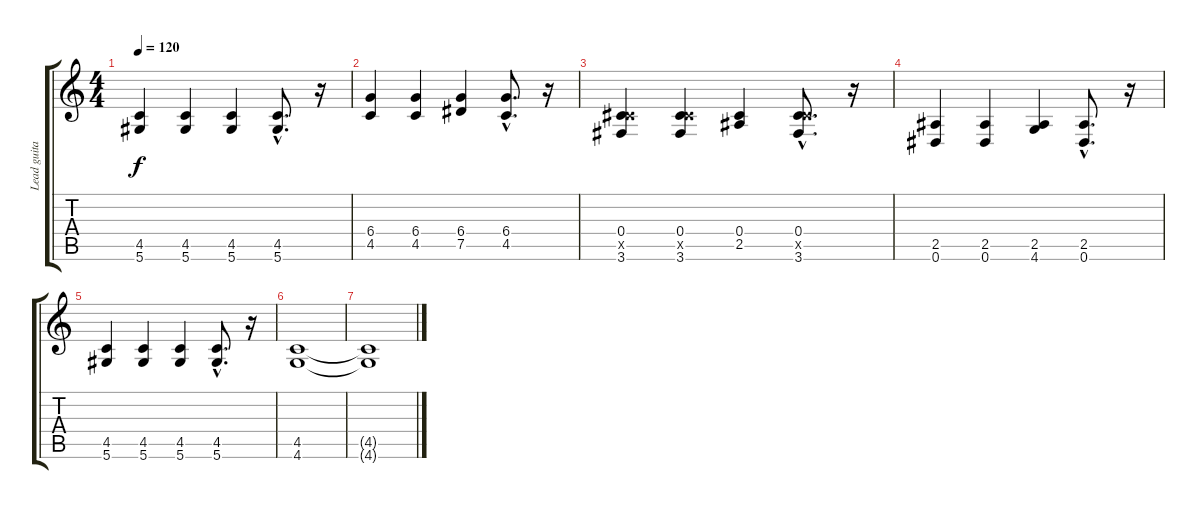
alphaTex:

\track ("Lead guitar and synth" "Lead guita") {instrument overdrivenguitar}
\staff {score tabs}
\tuning (Eb4 Bb3 Gb3 Db3 Ab2 Eb2) {hide}
\ts (4 4)
\tempo 120
\clef g2
\ks c
(4.5 5.6).4{dy f} (4.5 5.6).4 (4.5 5.6).4 (4.5{hac} 5.6{hac}).8{d} r.16 |
(6.4 4.5).4 (6.4 4.5).4 (6.4 7.5).4 (6.4{hac} 4.5{hac}).8{d} r.16 |
(0.4 5.5{x} 3.6).4 (0.4 5.5{x} 3.6).4 (0.4 2.5).4 (0.4{hac} 5.5{hac x} 3.6{hac}).8{d} r.16 |
(2.5 0.6).4 (2.5 0.6).4 (2.5 4.6).4 (2.5{hac} 0.6{hac}).8{d} r.16 |
(4.5 5.6).4 (4.5 5.6).4 (4.5 5.6).4 (4.5{hac} 5.6{hac}).8{d} r.16 |
(4.5 4.6).1 |
(4.5{t} 4.6{t}).1
